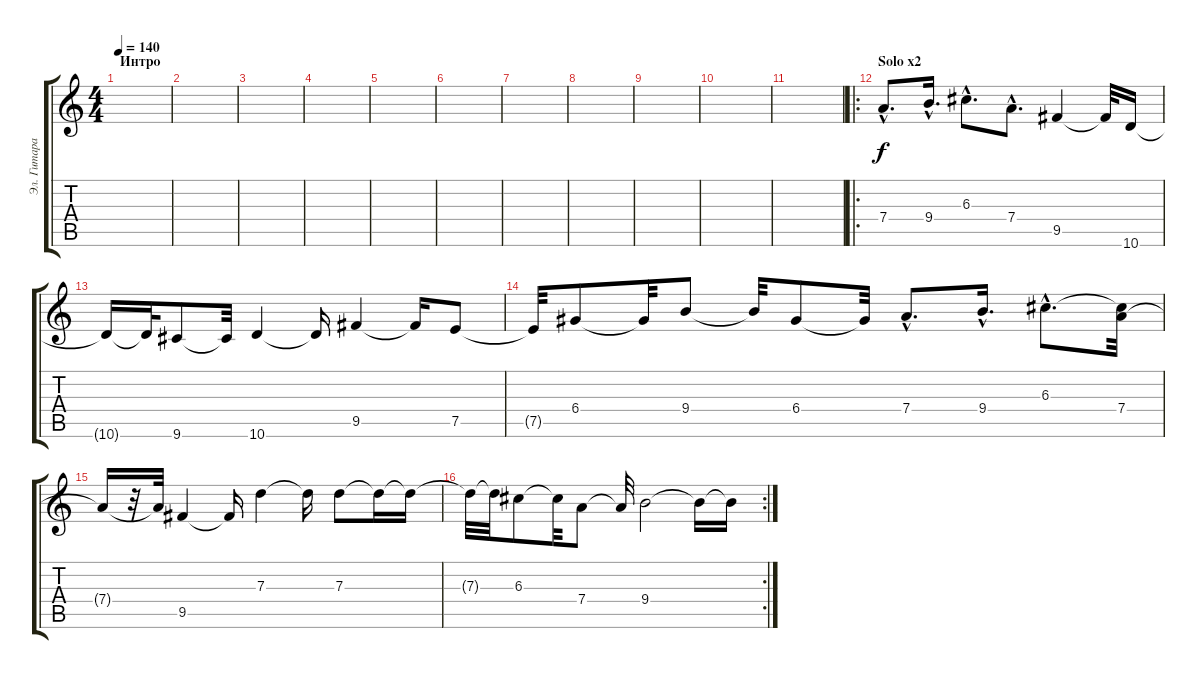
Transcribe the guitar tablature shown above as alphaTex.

\track ("Эл. Гитара (соло)" "Эл. Гитара") {instrument distortionguitar}
\staff {score tabs}
\tuning (E4 B3 G3 D3 A2 E2) {hide}
\ts (4 4)
\section ("" "Интро")
\tempo 140
\clef g2
\ks c
|
|
|
|
|
|
|
|
|
|
|
\ro
\section ("" "Solo х2")
7.4{hac}.8{d} 9.4{hac}.16{d} 6.3{hac}.8{d} 7.4{hac}.8{d} 9.5.4 9.5{t}.32 10.6.16 |
10.6{t}.16 10.6{t}.32 9.6.8 9.6{t}.32 10.6.4 10.6{t}.16 9.5.4 9.5{t}.16 7.5.8 |
7.5{t}.32 6.4.8 6.4{t}.32 9.4.8 9.4{t}.32 6.4.8 6.4{t}.32 7.4{hac}.8{d} 9.4{hac}.16{d} 6.3{hac}.8{d} (6.3{t} 7.4).32 |
7.4{t}.16 r.32 7.4{t}.32 9.5.4 9.5{t}.16 7.3.4 7.3{t}.16 7.3.8 7.3{t}.16 7.3{t}.16 |
\rc 2
7.3{t}.32 7.3{t}.32 6.3.8 6.3{t}.32 7.4.8 7.4{t}.32 9.4.2 9.4{t}.16 9.4{t}.16
